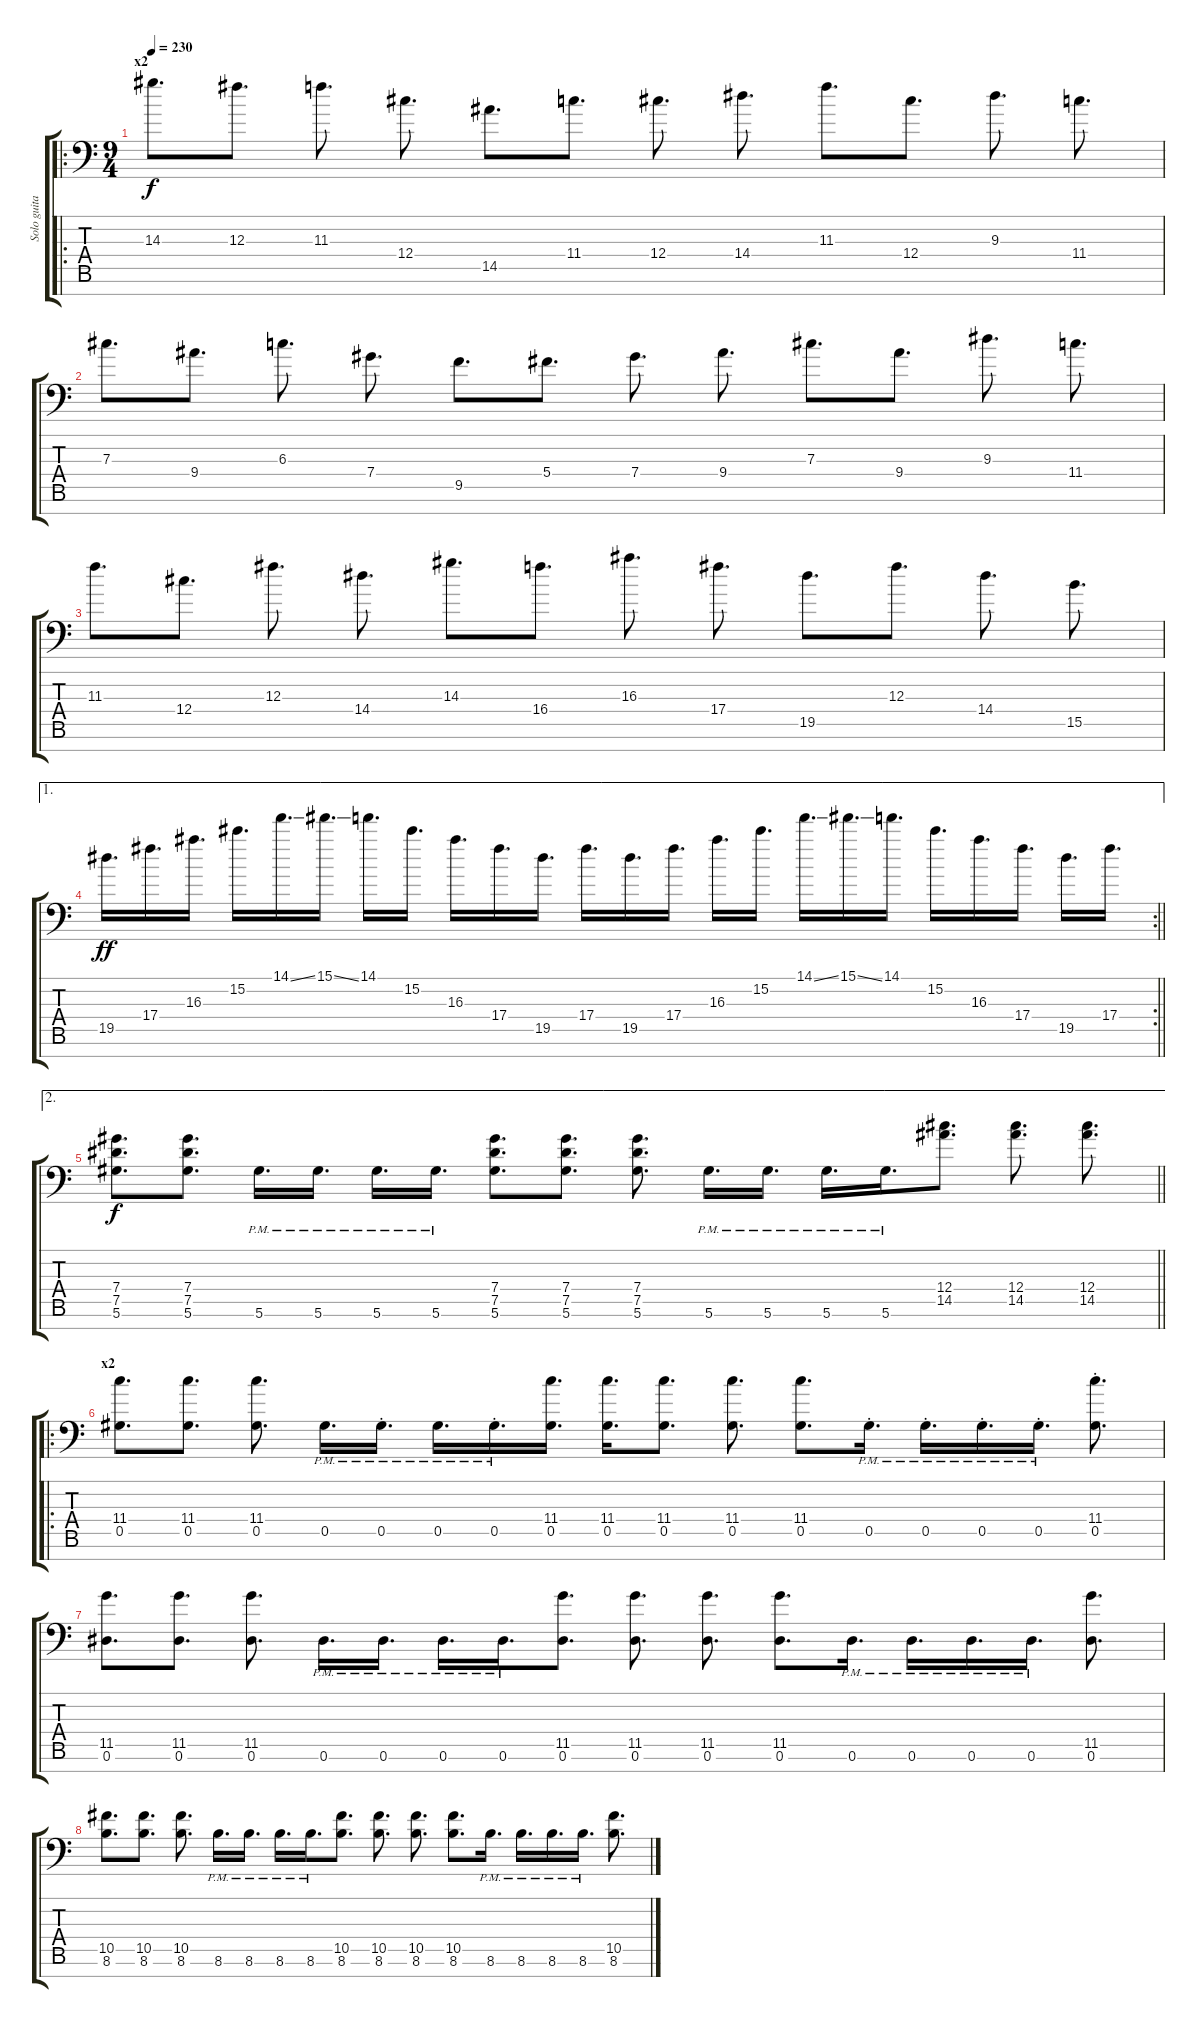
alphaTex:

\track ("Solo guitar" "Solo guita") {instrument distortionguitar}
\staff {score tabs}
\tuning (Eb4 Bb3 Gb3 Db3 Ab2 Eb2 Ab1) {hide}
\ro
\ts (9 4)
\section ("" "x2")
\tempo 230
\clef f4
\ks c
14.3.8{d dy f} 12.3.8{d} 11.3.8{d} 12.4.8{d} 14.5.8{d} 11.4.8{d} 12.4.8{d} 14.4.8{d} 11.3.8{d} 12.4.8{d} 9.3.8{d} 11.4.8{d} |
7.3.8{d} 9.4.8{d} 6.3.8{d} 7.4.8{d} 9.5.8{d} 5.4.8{d} 7.4.8{d} 9.4.8{d} 7.3.8{d} 9.4.8{d} 9.3.8{d} 11.4.8{d} |
11.3.8{d} 12.4.8{d} 12.3.8{d} 14.4.8{d} 14.3.8{d} 16.4.8{d} 16.3.8{d} 17.4.8{d} 19.5.8{d} 12.3.8{d} 14.4.8{d} 15.5.8{d} |
\ae 1
\rc 2
\barLineRight lightlight
19.5.16{d dy ff} 17.4.16{d} 16.3.16{d} 15.2.16{d} 14.1{ss}.16{d} 15.1{ss}.16{d} 14.1.16{d} 15.2.16{d} 16.3.16{d} 17.4.16{d} 19.5.16{d} 17.4.16{d} 19.5.16{d} 17.4.16{d} 16.3.16{d} 15.2.16{d} 14.1{ss}.16{d} 15.1{ss}.16{d} 14.1.16{d} 15.2.16{d} 16.3.16{d} 17.4.16{d} 19.5.16{d} 17.4.16{d} |
\ae 2
\section ("" "")
\barLineRight lightlight
(7.4 7.5 5.6).8{d dy f} (7.4 7.5 5.6).8{d} 5.6{pm}.16{d} 5.6{pm}.16{d} 5.6{pm}.16{d} 5.6{pm}.16{d} (7.4 7.5 5.6).8{d} (7.4 7.5 5.6).8{d} (7.4 7.5 5.6).8{d} 5.6{pm}.16{d} 5.6{pm}.16{d} 5.6{pm}.16{d} 5.6{pm}.16{d} (12.4 14.5).8{d} (12.4 14.5).8{d} (12.4 14.5).8{d} |
\ro
\section ("" "x2")
(11.4 0.5).8{d} (11.4 0.5).8{d} (11.4 0.5).8{d} 0.5{pm}.16{d} 0.5{pm st}.16{d} 0.5{pm}.16{d} 0.5{pm st}.16{d} (11.4 0.5).16{d} (11.4 0.5).16{d} (11.4 0.5).8{d} (11.4 0.5).8{d} (11.4 0.5).8{d} 0.5{pm st}.16{d} 0.5{pm st}.16{d} 0.5{pm st}.16{d} 0.5{pm st}.16{d} (11.4 0.5{st}).8{d} |
(11.5 0.6).8{d} (11.5 0.6).8{d} (11.5 0.6).8{d} 0.6{pm}.16{d} 0.6{pm}.16{d} 0.6{pm}.16{d} 0.6{pm}.16{d} (11.5 0.6).8{d} (11.5 0.6).8{d} (11.5 0.6).8{d} (11.5 0.6).8{d} 0.6{pm}.16{d} 0.6{pm}.16{d} 0.6{pm}.16{d} 0.6{pm}.16{d} (11.5 0.6).8{d} |
(10.5 8.6).8{d} (10.5 8.6).8{d} (10.5 8.6).8{d} 8.6{pm}.16{d} 8.6{pm}.16{d} 8.6{pm}.16{d} 8.6{pm}.16{d} (10.5 8.6).8{d} (10.5 8.6).8{d} (10.5 8.6).8{d} (10.5 8.6).8{d} 8.6{pm}.16{d} 8.6{pm}.16{d} 8.6{pm}.16{d} 8.6{pm}.16{d} (10.5 8.6).8{d}
